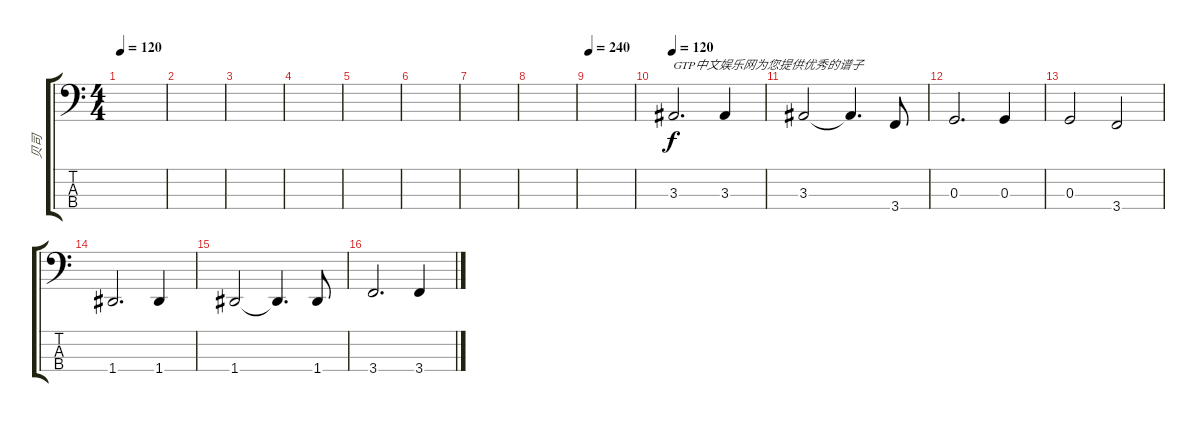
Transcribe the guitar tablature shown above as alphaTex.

\track ("贝司" "贝司") {instrument electricbassfinger}
\staff {score tabs}
\tuning (F2 C2 G1 D1) {hide}
\ts (4 4)
\tempo 120
\clef f4
\ks c
|
|
|
|
|
|
|
|
\tempo 240
|
\tempo 120
3.3.2{d txt "GTP中文娱乐网为您提供优秀的谱子"} 3.3.4 |
3.3.2 3.3{t}.4{d} 3.4.8 |
0.3.2{d} 0.3.4 |
0.3.2 3.4.2 |
1.4.2{d} 1.4.4 |
1.4.2 1.4{t}.4{d} 1.4.8 |
3.4.2{d} 3.4.4
